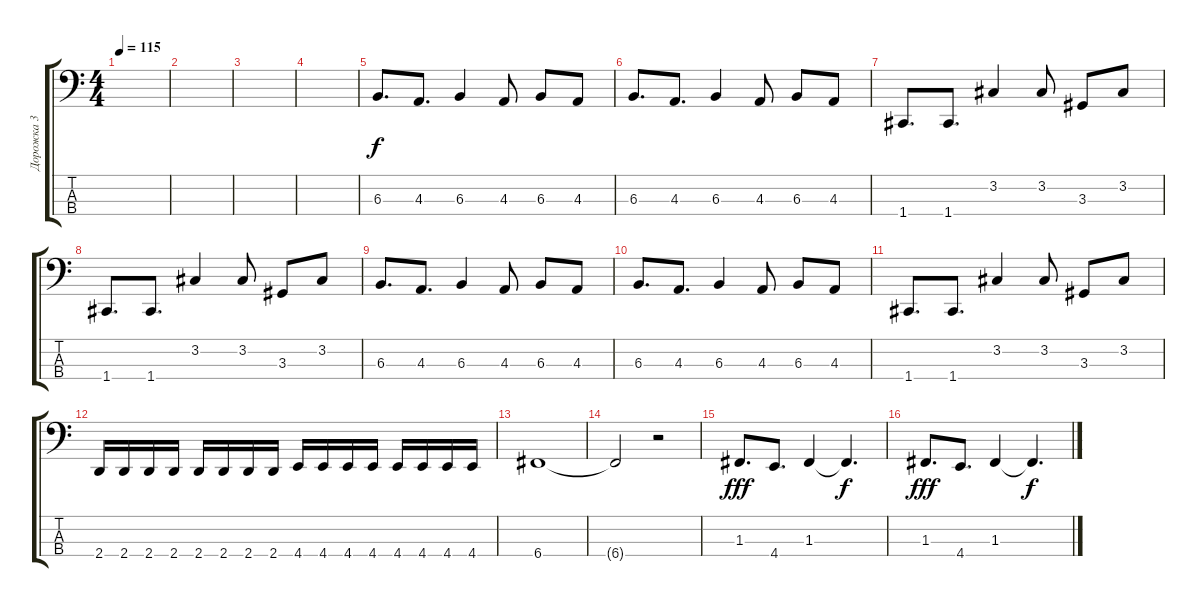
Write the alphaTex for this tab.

\track ("Дорожка 3" "Дорожка 3") {instrument electricbassfinger}
\staff {score tabs}
\tuning (Eb2 Bb1 F1 C1) {hide}
\ts (4 4)
\tempo 115
\clef f4
\ks c
|
|
|
|
6.3.8{d} 4.3.8{d} 6.3.4 4.3.8 6.3.8 4.3.8 |
6.3.8{d} 4.3.8{d} 6.3.4 4.3.8 6.3.8 4.3.8 |
1.4.8{d} 1.4.8{d} 3.2.4 3.2.8 3.3.8 3.2.8 |
1.4.8{d} 1.4.8{d} 3.2.4 3.2.8 3.3.8 3.2.8 |
6.3.8{d} 4.3.8{d} 6.3.4 4.3.8 6.3.8 4.3.8 |
6.3.8{d} 4.3.8{d} 6.3.4 4.3.8 6.3.8 4.3.8 |
1.4.8{d} 1.4.8{d} 3.2.4 3.2.8 3.3.8 3.2.8 |
2.4.16 2.4.16 2.4.16 2.4.16 2.4.16 2.4.16 2.4.16 2.4.16 4.4.16 4.4.16 4.4.16 4.4.16 4.4.16 4.4.16 4.4.16 4.4.16 |
6.4.1 |
6.4{t}.2 r.2 |
1.3.8{d dy fff} 4.4.8{d} 1.3.4 1.3{t}.4{d dy f} |
1.3.8{d dy fff} 4.4.8{d} 1.3.4 1.3{t}.4{d dy f}
